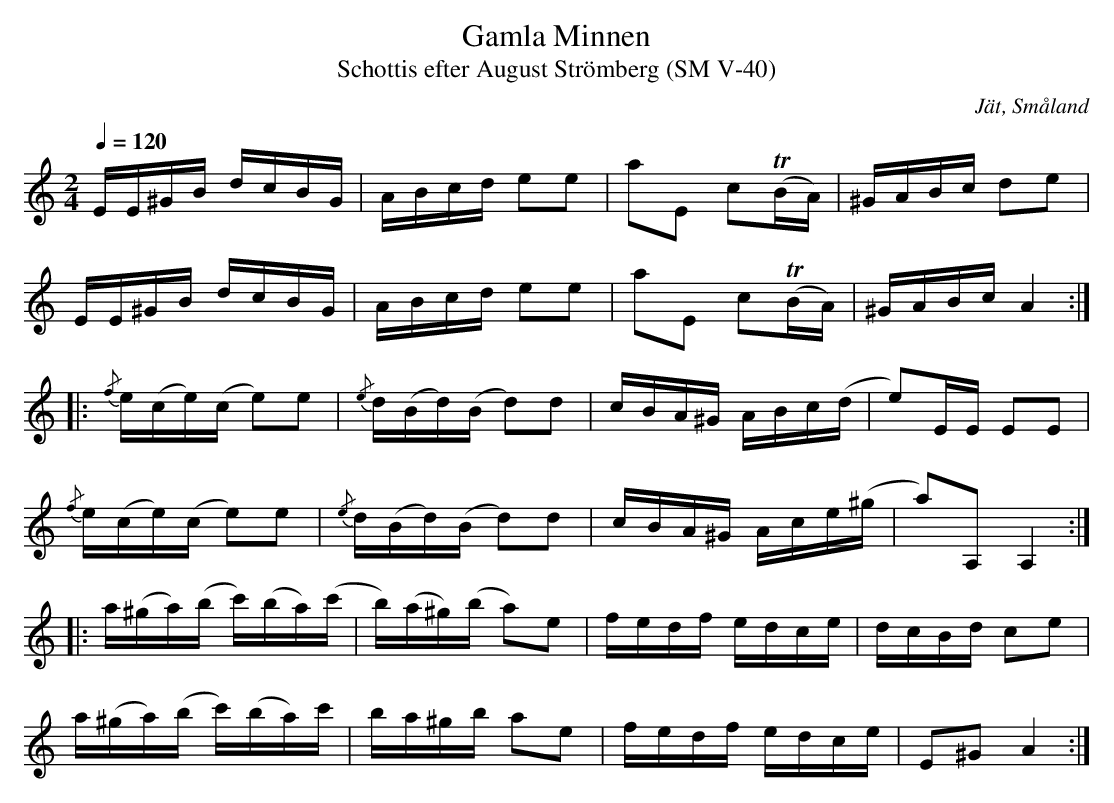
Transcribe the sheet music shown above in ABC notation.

X:1
T:Gamla Minnen
T:Schottis efter August Strömberg (SM V-40)
O:Jät, Småland
Q:1/4=120
M:2/4
L:1/8
K:Am
E/E/^G/B/ d/c/B/G/|A/B/c/d/ ee|aE c(TB/A/)|^G/A/B/c/ de|
E/E/^G/B/ d/c/B/G/|A/B/c/d/ ee|aE c(TB/A/)|^G/A/B/c/ A2:|
|: {/f}e/(c/e/)(c/ e)e|{/e}d/(B/d/)(B/ d)d|c/B/A/^G/ A/B/c/(d/|e)E/E/ EE|
{/f}e/(c/e/)(c/ e)e|{/e}d/(B/d/)(B/ d)d|c/B/A/^G/ A/c/e/(^g/|a)A, A,2:|
|:a/(^g/a/)(b/ c'/)(b/a/)(c'/|b/)(a/^g/)(b/ a)e|f/e/d/f/ e/d/c/e/|d/c/B/d/ ce|
a/(^g/a/)(b/ c'/)(b/a/)c'/|b/a/^g/b/ ae|f/e/d/f/ e/d/c/e/|E^G A2:|
